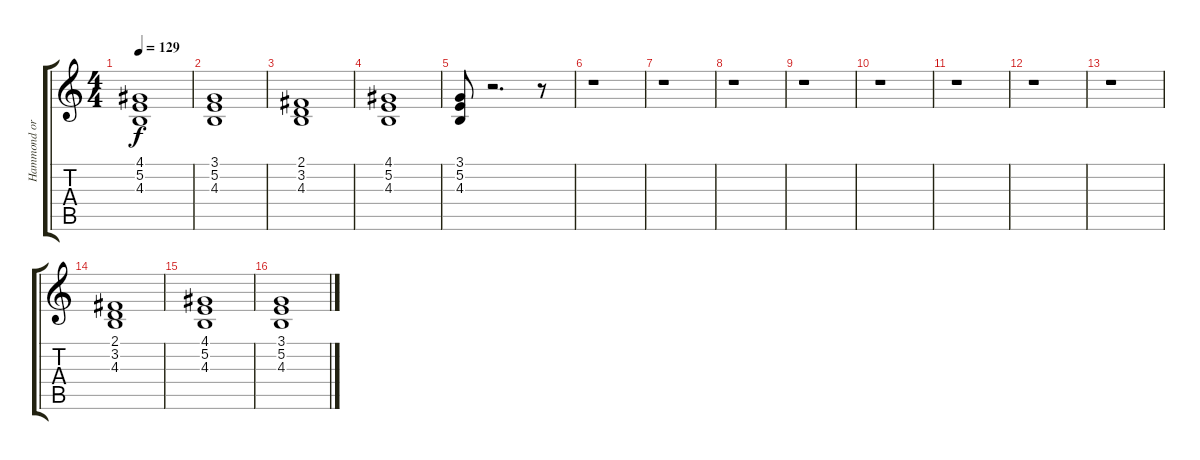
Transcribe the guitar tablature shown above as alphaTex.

\track ("Hammond organ" "Hammond or") {instrument drawbarorgan}
\staff {score tabs}
\tuning (E4 B3 G3 D3 A2 E2) {hide}
\ts (4 4)
\tempo 129
\clef g2
\ks c
(4.1 5.2 4.3).1{dy f} |
(3.1 5.2 4.3).1 |
(2.1 3.2 4.3).1 |
(4.1 5.2 4.3).1 |
(3.1 5.2 4.3).8 r.2{d} r.8 |
r.1 |
r.1 |
r.1 |
r.1 |
r.1 |
r.1 |
r.1 |
r.1 |
(2.1 3.2 4.3).1 |
(4.1 5.2 4.3).1 |
(3.1 5.2 4.3).1
